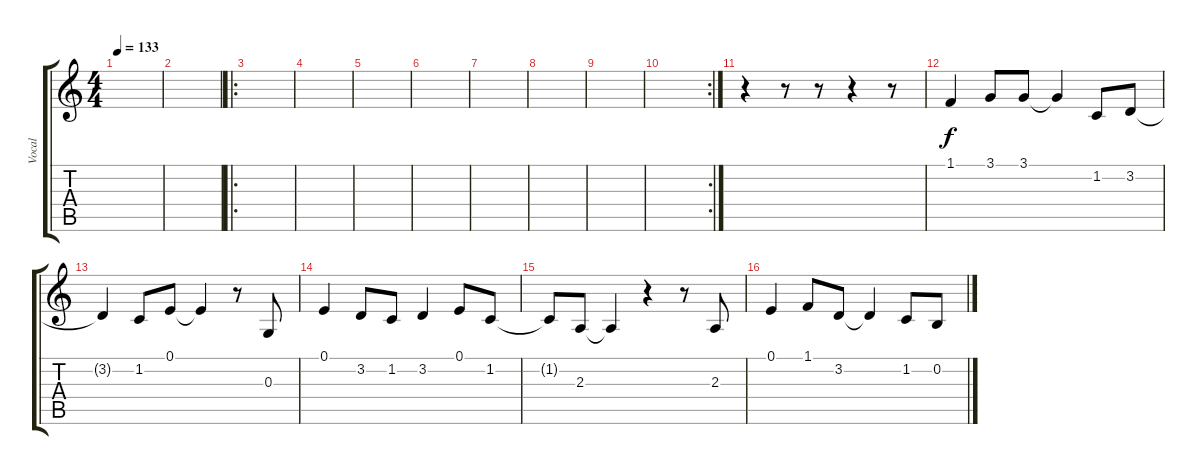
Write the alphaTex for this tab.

\track ("Vocal" "Vocal") {instrument lead1square}
\staff {score tabs}
\tuning (E4 B3 G3 D3 A2 E2) {hide}
\ts (4 4)
\tempo 133
\clef g2
\ks c
|
|
\ro
|
|
|
|
|
|
|
\rc 2
|
r.4 r.8 r.8 r.4 r.8 |
1.1.4 3.1.8 3.1.8 3.1{t}.4 1.2.8 3.2.8 |
3.2{t}.4 1.2.8 0.1.8 0.1{t}.4 r.8 0.3.8 |
0.1.4 3.2.8 1.2.8 3.2.4 0.1.8 1.2.8 |
1.2{t}.8 2.3.8 2.3{t}.4 r.4 r.8 2.3.8 |
0.1.4 1.1.8 3.2.8 3.2{t}.4 1.2.8 0.2.8
